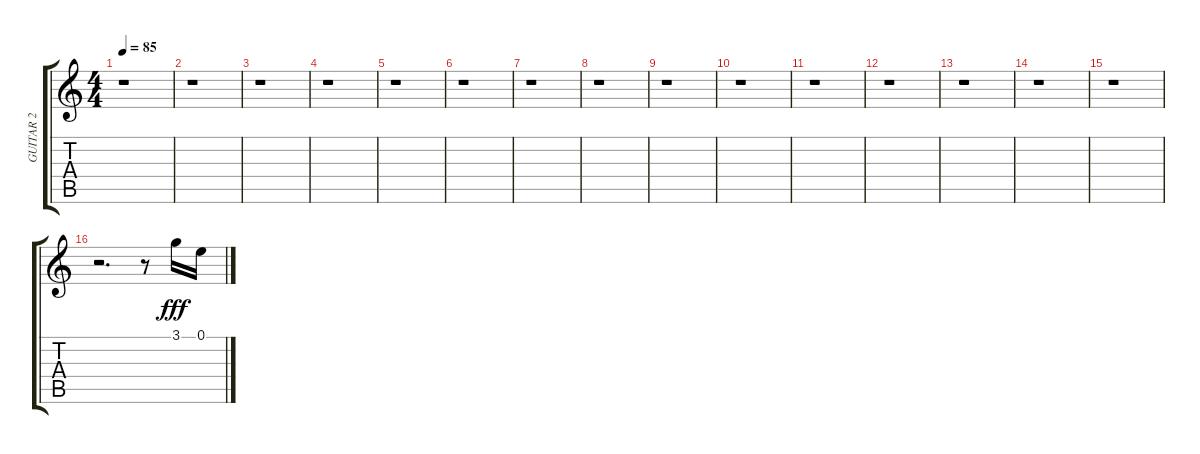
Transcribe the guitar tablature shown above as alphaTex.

\track ("GUITAR 2" "GUITAR 2") {instrument acousticguitarnylon}
\staff {score tabs}
\tuning (E4 B3 G3 D3 A2 E2) {hide}
\ts (4 4)
\tempo 85
\clef g2
\ks c
r.1{dy f} |
r.1 |
r.1 |
r.1 |
r.1 |
r.1 |
r.1 |
r.1 |
r.1 |
r.1 |
r.1 |
r.1 |
r.1 |
r.1 |
r.1 |
r.2{d} r.8 3.1.16{dy fff} 0.1.16
